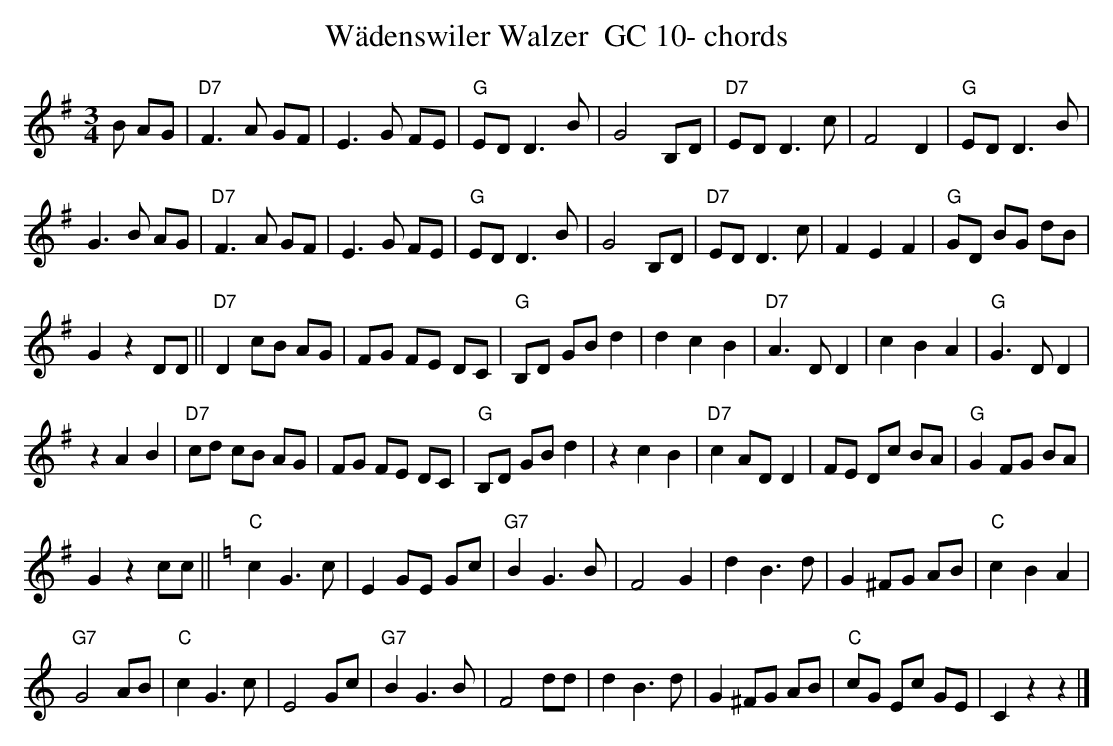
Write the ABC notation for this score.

X:1
T:W\"adenswiler Walzer  GC 10- chords
M:3/4
L:1/8
K:Gmaj%%MIDI gchordon
B AG | "D7"F3A GF | E3G FE | "G"EDD3B | G4B,D | "D7"EDD3c | F4D2 | "G"EDD3B |
G3B AG | "D7"F3A GF | E3G FE | "G"EDD3B | G4B,D | "D7"EDD3c | F2E2F2 | "G"GD BG dB |
G2z2DD || "D7"D2cB AG | FG FE DC | "G"B,D GB d2 | d2c2B2 | "D7"A3DD2 | c2B2A2 | "G"G3DD2 |
z2A2B2 | "D7"cd cB AG | FG FE DC | "G"B,D GB d2 | z2c2B2 | "D7"c2ADD2 | FE Dc BA | "G"G2FG BA |
G2z2cc || [K:Cmaj] "C"c2G3c | E2GE Gc | "G7"B2G3B | F4G2 | d2B3d | G2^FG AB | "C"c2B2A2 |
"G7"G4AB | "C"c2G3c | E4Gc | "G7"B2G3B | F4dd | d2B3d | G2^FG AB | "C"cG Ec GE | C2z2z2 |]
